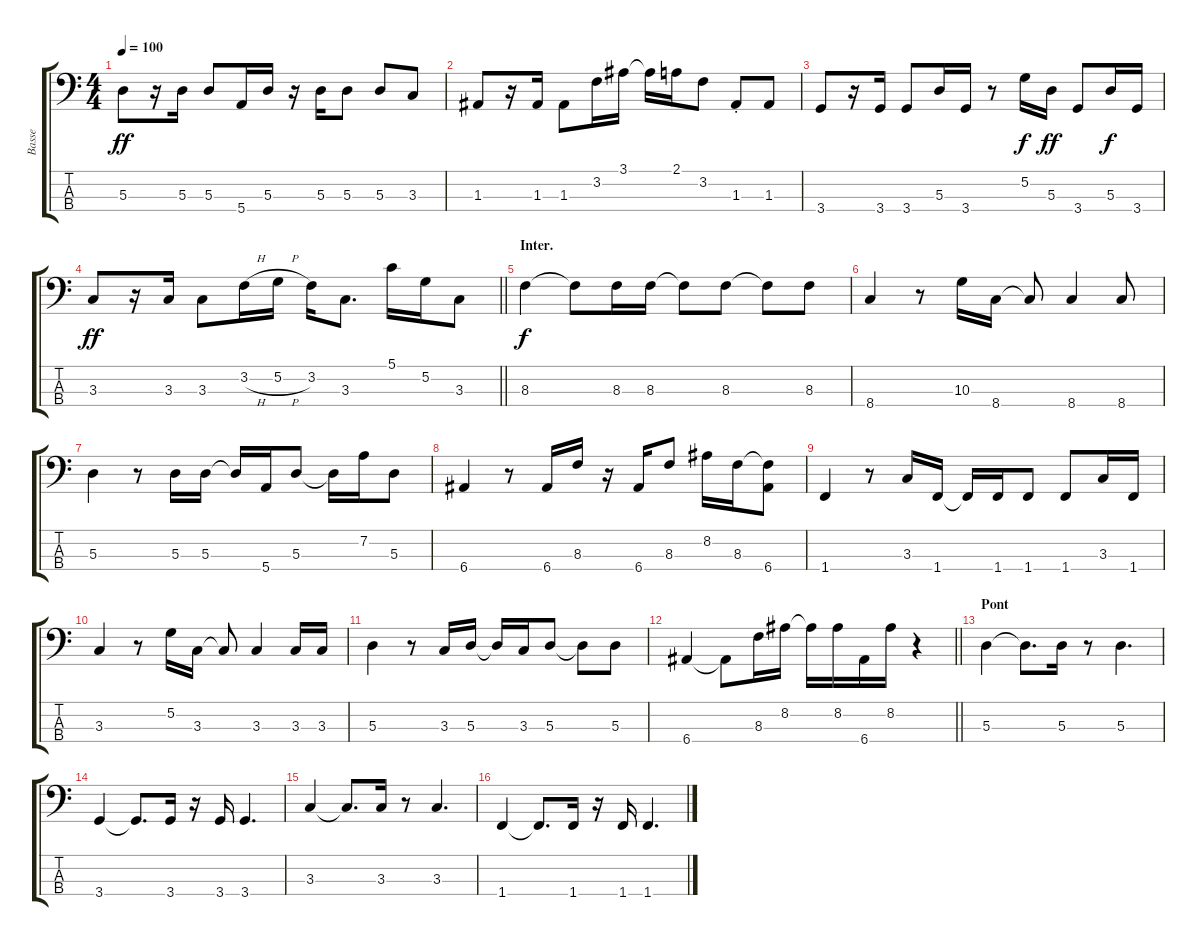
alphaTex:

\track ("Basse" "Basse") {instrument electricbasspick}
\staff {score tabs}
\tuning (G2 D2 A1 E1) {hide}
\ts (4 4)
\tempo 100
\clef f4
\ks c
5.3.8{dy ff} r.16 5.3.16 5.3.8 5.4.16 5.3.16 r.16 5.3.16 5.3.8 5.3.8 3.3.8 |
1.3.8 r.16 1.3.16 1.3.8 3.2.16 3.1.16 3.1{t}.16 2.1.16 3.2.8 1.3{st}.8 1.3.8 |
3.4.8 r.16 3.4.16 3.4.8 5.3.16 3.4.16 r.8 5.2.16{dy f} 5.3.16{dy ff} 3.4.8 5.3.16{dy f} 3.4.16 |
\barLineRight lightlight
3.3.8{dy ff} r.16 3.3.16 3.3.8 3.2{h}.16 5.2{h}.16 3.2.16 3.3.8{d} 5.1.16 5.2.16 3.3.8 |
\section ("" "Inter.")
8.3.4{dy f} 8.3{t}.8 8.3.16 8.3.16 8.3{t}.8 8.3.8 8.3{t}.8 8.3.8 |
8.4.4 r.8 10.3.16 8.4.16 8.4{t}.8 8.4.4 8.4.8 |
5.3.4 r.8 5.3.16 5.3.16 5.3{t}.16 5.4.16 5.3.8 5.3{t}.16 7.2.16 5.3.8 |
6.4.4 r.8 6.4.16 8.3.16 r.16 6.4.16 8.3.8 8.2.16 8.3.16 (8.3{t} 6.4).8 |
1.4.4 r.8 3.3.16 1.4.16 1.4{t}.16 1.4.16 1.4.8 1.4.8 3.3.16 1.4.16 |
3.3.4 r.8 5.2.16 3.3.16 3.3{t}.8 3.3.4 3.3.16 3.3.16 |
5.3.4 r.8 3.3.16 5.3.16 5.3{t}.16 3.3.16 5.3.8 5.3{t}.8 5.3.8 |
\barLineRight lightlight
6.4.4 6.4{t}.8 8.3.16 8.2.16 8.2{t}.16 8.2.16 6.4.16 8.2.16 r.4 |
\section ("" "Pont")
5.3.4 5.3{t}.8{d} 5.3.16 r.8 5.3.4{d} |
3.4.4 3.4{t}.8{d} 3.4.16 r.16 3.4.16 3.4.4{d} |
3.3.4 3.3{t}.8{d} 3.3.16 r.8 3.3.4{d} |
1.4.4 1.4{t}.8{d} 1.4.16 r.16 1.4.16 1.4.4{d}
